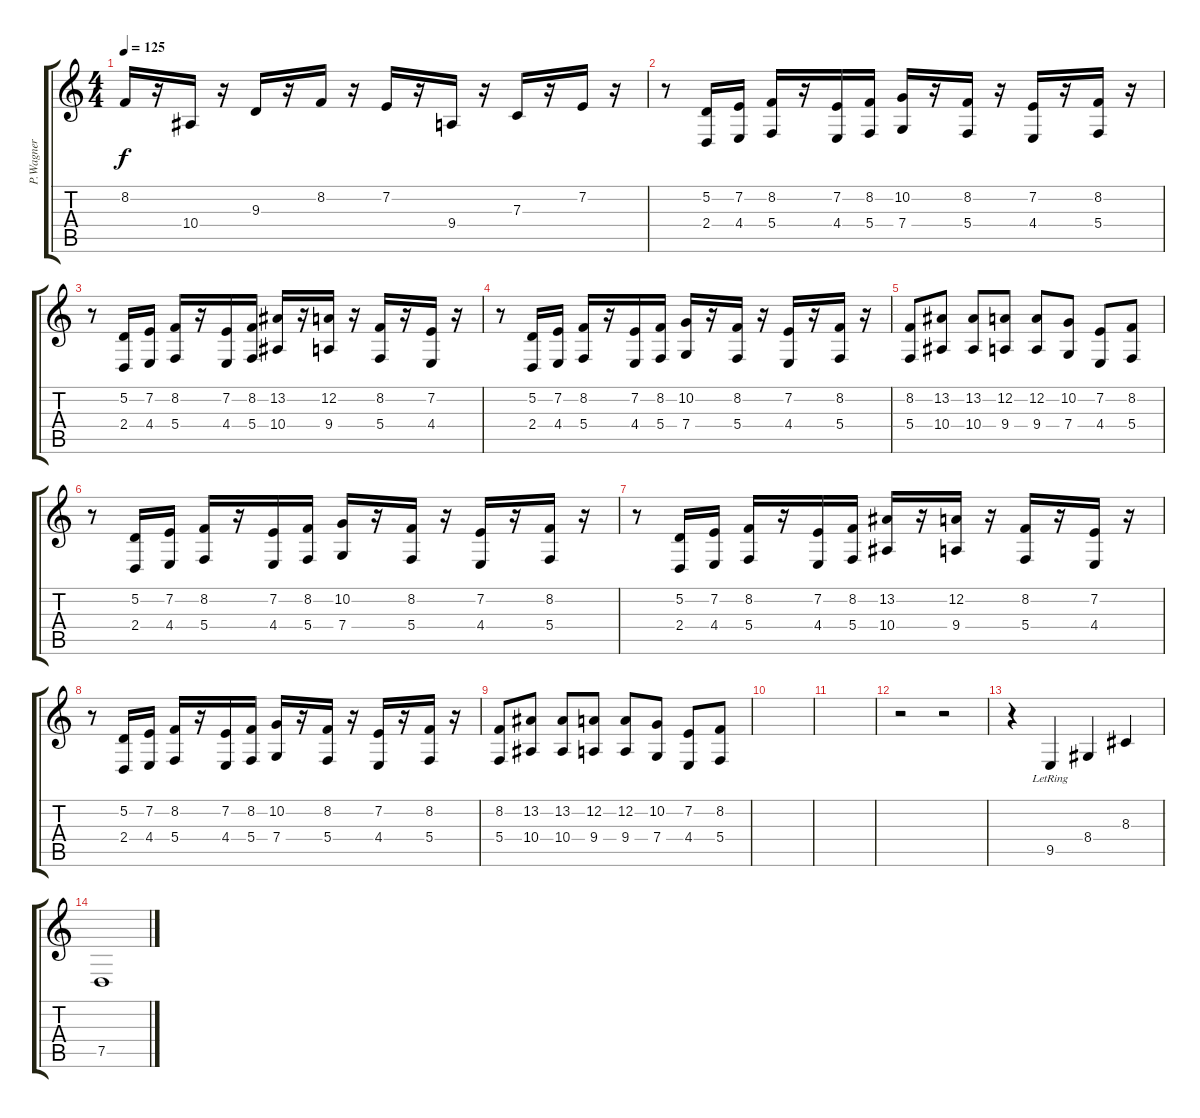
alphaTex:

\track ("P.Wagner" "P.Wagner") {instrument violin}
\staff {score tabs}
\tuning (D4 A3 F3 C3 G2 D2) {hide}
\ts (4 4)
\tempo 125
\clef g2
\ks c
8.2.16{dy f} r.16 10.4.16 r.16 9.3.16 r.16 8.2.16 r.16 7.2.16 r.16 9.4.16 r.16 7.3.16 r.16 7.2.16 r.16 |
r.8 (5.2 2.4).16 (7.2 4.4).16 (8.2 5.4).16 r.16 (7.2 4.4).16 (8.2 5.4).16 (10.2 7.4).16 r.16 (8.2 5.4).16 r.16 (7.2 4.4).16 r.16 (8.2 5.4).16 r.16 |
r.8 (5.2 2.4).16 (7.2 4.4).16 (8.2 5.4).16 r.16 (7.2 4.4).16 (8.2 5.4).16 (13.2 10.4).16 r.16 (12.2 9.4).16 r.16 (8.2 5.4).16 r.16 (7.2 4.4).16 r.16 |
r.8 (5.2 2.4).16 (7.2 4.4).16 (8.2 5.4).16 r.16 (7.2 4.4).16 (8.2 5.4).16 (10.2 7.4).16 r.16 (8.2 5.4).16 r.16 (7.2 4.4).16 r.16 (8.2 5.4).16 r.16 |
(8.2 5.4).8 (13.2 10.4).8 (13.2 10.4).8 (12.2 9.4).8 (12.2 9.4).8 (10.2 7.4).8 (7.2 4.4).8 (8.2 5.4).8 |
r.8 (5.2 2.4).16 (7.2 4.4).16 (8.2 5.4).16 r.16 (7.2 4.4).16 (8.2 5.4).16 (10.2 7.4).16 r.16 (8.2 5.4).16 r.16 (7.2 4.4).16 r.16 (8.2 5.4).16 r.16 |
r.8 (5.2 2.4).16 (7.2 4.4).16 (8.2 5.4).16 r.16 (7.2 4.4).16 (8.2 5.4).16 (13.2 10.4).16 r.16 (12.2 9.4).16 r.16 (8.2 5.4).16 r.16 (7.2 4.4).16 r.16 |
r.8 (5.2 2.4).16 (7.2 4.4).16 (8.2 5.4).16 r.16 (7.2 4.4).16 (8.2 5.4).16 (10.2 7.4).16 r.16 (8.2 5.4).16 r.16 (7.2 4.4).16 r.16 (8.2 5.4).16 r.16 |
(8.2 5.4).8 (13.2 10.4).8 (13.2 10.4).8 (12.2 9.4).8 (12.2 9.4).8 (10.2 7.4).8 (7.2 4.4).8 (8.2 5.4).8 |
|
|
r.2 r.2 |
r.4 9.5{lr}.4 8.4.4 8.3.4 |
7.5.1
